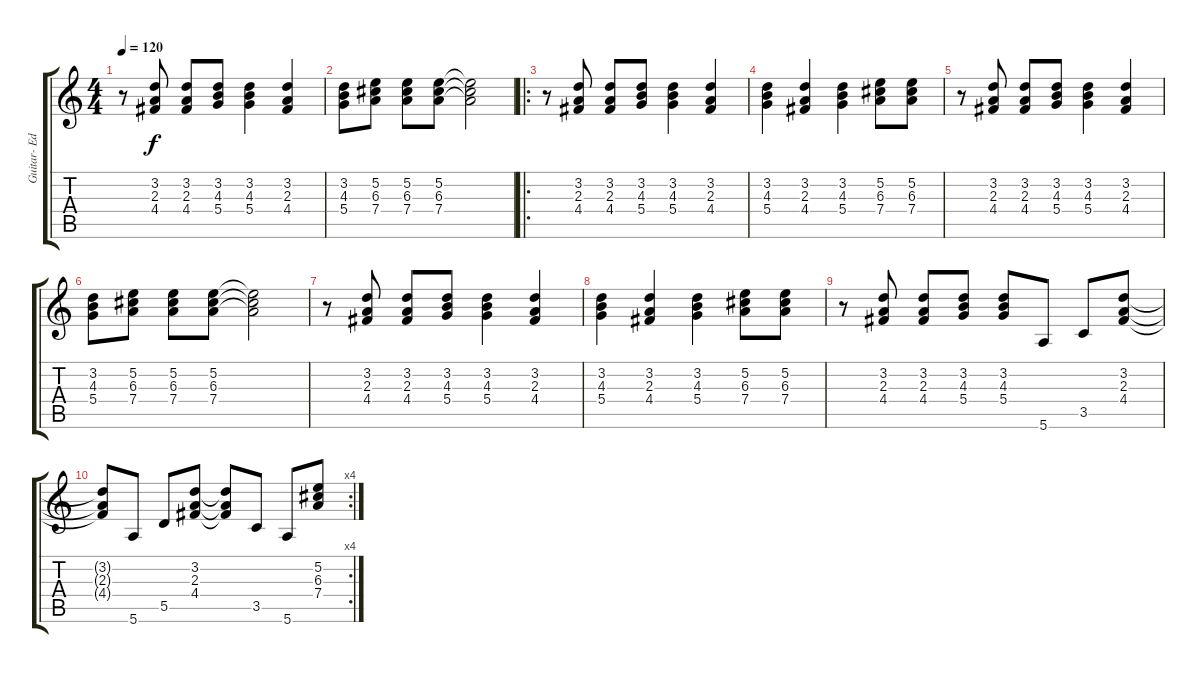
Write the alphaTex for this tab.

\track ("Guitar- Eddy" "Guitar- Ed") {instrument overdrivenguitar}
\staff {score tabs}
\tuning (E4 B3 G3 D3 A2 E2) {hide}
\ts (4 4)
\tempo 120
\clef g2
\ks c
r.8{dy f} (3.2 2.3 4.4).8 (3.2 2.3 4.4).8 (3.2 4.3 5.4).8 (3.2 4.3 5.4).4 (3.2 2.3 4.4).4 |
(3.2 4.3 5.4).8 (5.2 6.3 7.4).8 (5.2 6.3 7.4).8 (5.2 6.3 7.4).8 (5.2{t} 6.3{t} 7.4{t}).2 |
\ro
r.8 (3.2 2.3 4.4).8{instrument distortionguitar} (3.2 2.3 4.4).8 (3.2 4.3 5.4).8 (3.2 4.3 5.4).4 (3.2 2.3 4.4).4 |
(3.2 4.3 5.4).4 (3.2 2.3 4.4).4 (3.2 4.3 5.4).4 (5.2 6.3 7.4).8 (5.2 6.3 7.4).8 |
r.8 (3.2 2.3 4.4).8 (3.2 2.3 4.4).8 (3.2 4.3 5.4).8 (3.2 4.3 5.4).4 (3.2 2.3 4.4).4 |
(3.2 4.3 5.4).8 (5.2 6.3 7.4).8 (5.2 6.3 7.4).8 (5.2 6.3 7.4).8 (5.2{t} 6.3{t} 7.4{t}).2 |
r.8 (3.2 2.3 4.4).8{instrument overdrivenguitar} (3.2 2.3 4.4).8 (3.2 4.3 5.4).8 (3.2 4.3 5.4).4 (3.2 2.3 4.4).4 |
(3.2 4.3 5.4).4 (3.2 2.3 4.4).4 (3.2 4.3 5.4).4 (5.2 6.3 7.4).8 (5.2 6.3 7.4).8 |
r.8 (3.2 2.3 4.4).8 (3.2 2.3 4.4).8 (3.2 4.3 5.4).8 (3.2 4.3 5.4).8 5.6.8 3.5.8 (3.2 2.3 4.4).8 |
\rc 4
(3.2{t} 2.3{t} 4.4{t}).8 5.6.8 5.5.8 (3.2 2.3 4.4).8 (3.2{t} 2.3{t} 4.4{t}).8 3.5.8 5.6.8 (5.2 6.3 7.4).8
